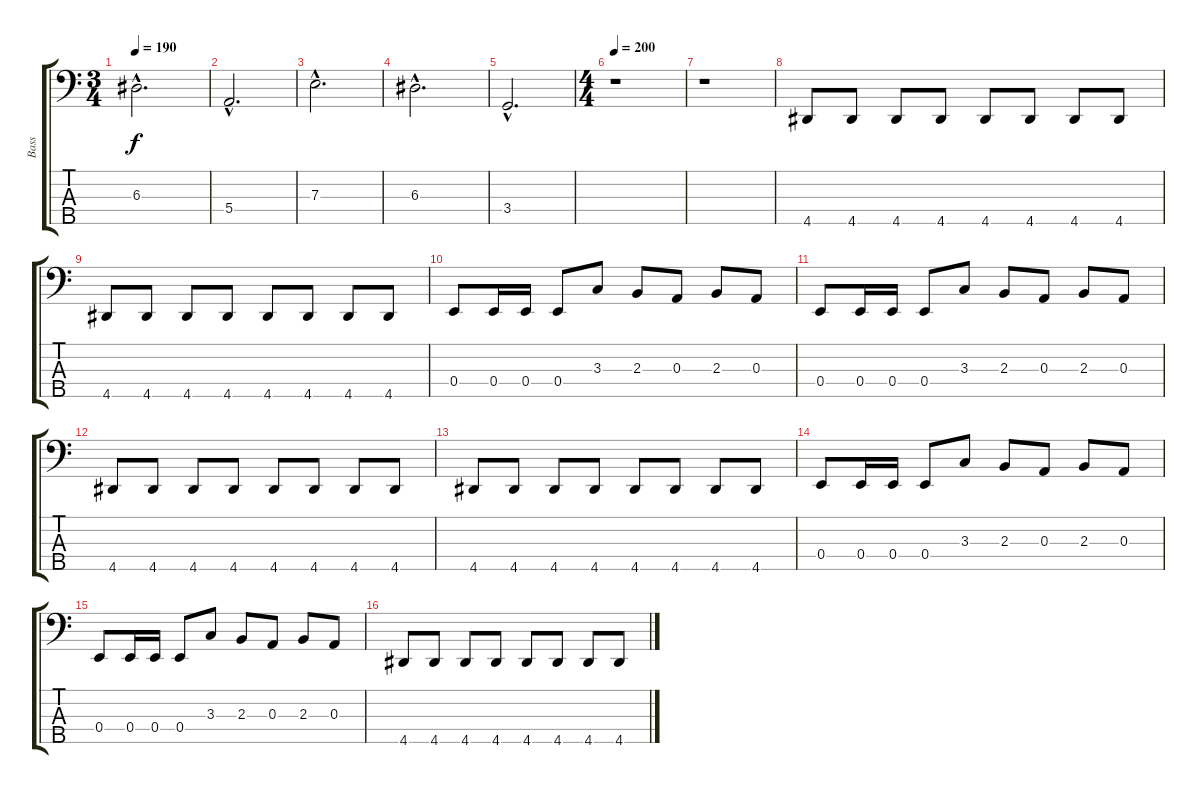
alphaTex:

\track ("Bass" "Bass") {instrument electricbassfinger}
\staff {score tabs}
\tuning (G2 D2 A1 E1 B0) {hide}
\ts (3 4)
\tempo 190
\clef f4
\ks c
6.3{hac t}.2{d dy f} |
5.4{hac}.2{d} |
7.3{hac}.2{d} |
6.3{hac}.2{d} |
3.4{hac}.2{d} |
\ts (4 4)
\tempo 200
r.1 |
r.1 |
4.5.8 4.5.8 4.5.8 4.5.8 4.5.8 4.5.8 4.5.8 4.5.8 |
4.5.8 4.5.8 4.5.8 4.5.8 4.5.8 4.5.8 4.5.8 4.5.8 |
0.4.8 0.4.16 0.4.16 0.4.8 3.3.8 2.3.8 0.3.8 2.3.8 0.3.8 |
0.4.8 0.4.16 0.4.16 0.4.8 3.3.8 2.3.8 0.3.8 2.3.8 0.3.8 |
4.5.8 4.5.8 4.5.8 4.5.8 4.5.8 4.5.8 4.5.8 4.5.8 |
4.5.8 4.5.8 4.5.8 4.5.8 4.5.8 4.5.8 4.5.8 4.5.8 |
0.4.8 0.4.16 0.4.16 0.4.8 3.3.8 2.3.8 0.3.8 2.3.8 0.3.8 |
0.4.8 0.4.16 0.4.16 0.4.8 3.3.8 2.3.8 0.3.8 2.3.8 0.3.8 |
4.5.8 4.5.8 4.5.8 4.5.8 4.5.8 4.5.8 4.5.8 4.5.8
